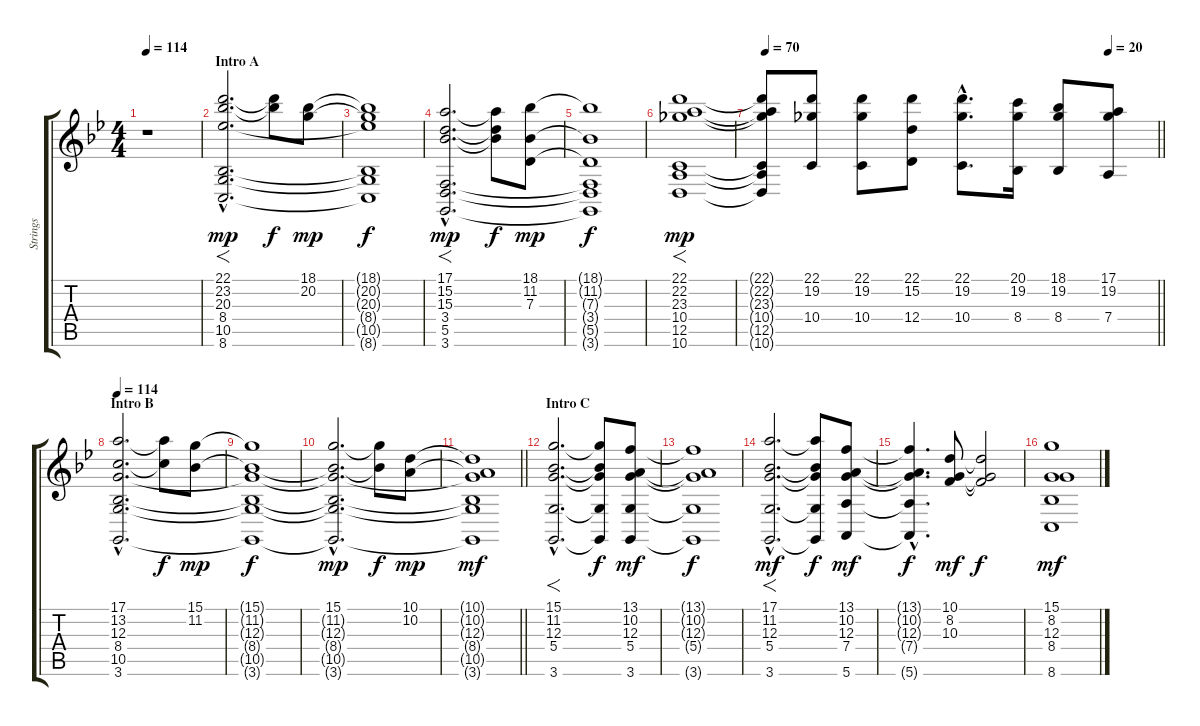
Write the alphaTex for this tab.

\track ("Strings" "Strings") {instrument stringensemble1}
\staff {score tabs}
\tuning (E4 B3 G3 D3 A2 E2) {hide}
\ts (4 4)
\tempo 114
\tempo 88
\tempo 114
\clef g2
\ks gminor
r.1{dy mp instrument stringensemble1} |
\section ("" "Intro A")
(22.1{hac} 23.2{hac} 20.3 8.4 10.5 8.6).2{f d} (22.1{t} 23.2{t}).8{dy f} (18.1 20.2).8{dy mp} |
(18.1{t} 20.2{t} 20.3{t} 8.4{t} 10.5{t} 8.6{t}).1{dy f} |
(17.1{hac} 15.2{hac} 15.3{hac} 3.4 5.5 3.6).2{f d dy mp} (17.1{t} 15.2{t} 15.3{t}).8{dy f} (18.1 11.2 7.3).8{dy mp} |
(18.1{t} 11.2{t} 7.3{t} 3.4{t} 5.5{t} 3.6{t}).1{dy f} |
(22.1 22.2 23.3 10.4 12.5 10.6).1{f dy mp} |
\tempo 70
\tempo (20 0.875)
\barLineRight lightlight
(22.1{t} 22.2{t} 23.3{t} 10.4{t} 12.5{t} 10.6{t}).8 (22.1 19.2 10.4).8 (22.1 19.2 10.4).8 (22.1 15.2 12.4).8 (22.1{hac} 19.2{hac} 10.4{hac}).8{d} (20.1 19.2 8.4).16 (18.1 19.2 8.4).8 (17.1 19.2 7.4).8 |
\section ("" "Intro B")
\tempo 114
(17.1{hac} 13.2 12.3 8.4 10.5 3.6).2{d} (17.1{t} 13.2{t}).8{dy f} (15.1 11.2).8{dy mp} |
(15.1{t} 11.2{t} 12.3{t} 8.4{t} 10.5{t} 3.6{t}).1{dy f} |
(15.1{hac} 11.2{hac t} 12.3{t} 8.4{t} 10.5{t} 3.6{t}).2{d dy mp} (15.1{t} 11.2{t}).8{dy f} (10.1 10.2).8{dy mp} |
\barLineRight lightlight
(10.1{t} 10.2{t} 12.3{t} 8.4{t} 10.5{t} 3.6{t}).1{dy mf} |
\section ("" "Intro C")
(15.1{hac} 11.2{hac} 12.3{hac} 5.4{hac} 3.6{hac}).2{f d} (15.1{t} 11.2{t} 12.3{t} 5.4{t} 3.6{t}).8{dy f} (13.1 10.2 12.3 5.4 3.6).8{dy mf} |
(13.1{t} 10.2{t} 12.3{t} 5.4{t} 3.6{t}).1{dy f} |
(17.1{hac} 11.2{hac} 12.3{hac} 5.4{hac} 3.6{hac}).2{f d dy mf} (17.1{t} 11.2{t} 12.3{t} 5.4{t} 3.6{t}).8{dy f} (13.1 10.2 12.3 7.4 5.6).8{dy mf} |
(13.1{hac t} 10.2{hac t} 12.3{hac t} 7.4{t} 5.6{t}).4{d dy f} (10.1 8.2 10.3).8{dy mf} (10.1{t} 8.2{t} 10.3{t}).2{dy f} |
(15.1 8.2 12.3 8.4 8.6).1{dy mf}
